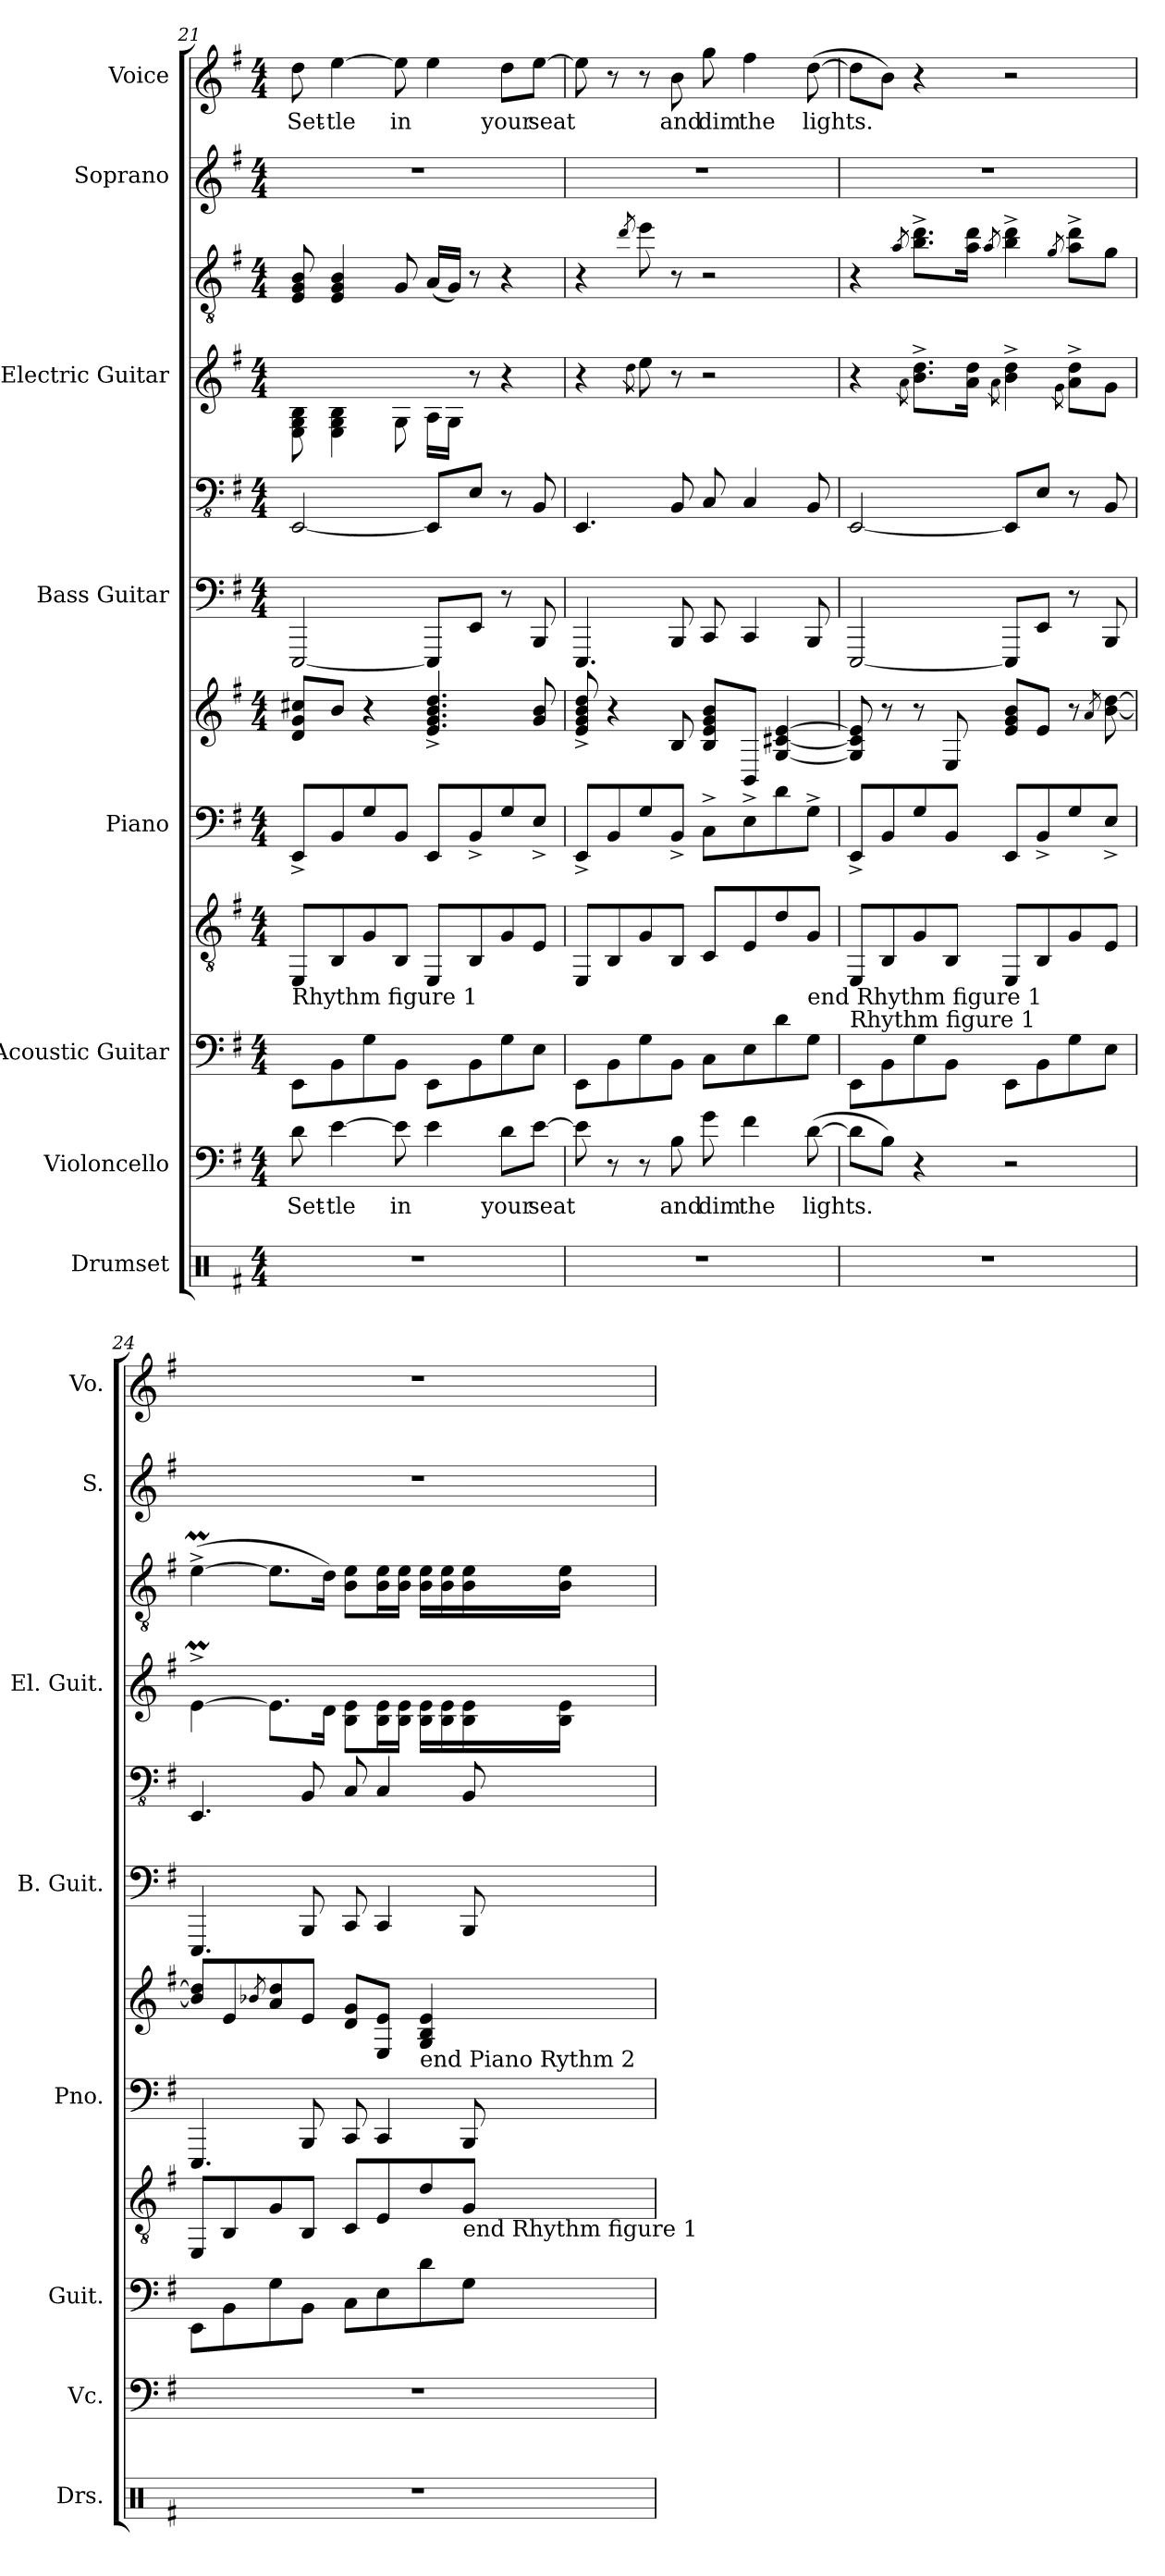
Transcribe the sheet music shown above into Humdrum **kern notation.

**kern	**kern	**text	**kern	**kern	**kern	**kern	**kern	**kern	**kern	**kern	**kern	**kern	**text
*part8	*part7	*part7	*part6	*part6	*part5	*part5	*part4	*part4	*part3	*part3	*part2	*part1	*part1
*staff12	*staff11	*staff11	*staff10	*staff9	*staff8	*staff7	*staff6	*staff5	*staff4	*staff3	*staff2	*staff1	*staff1
*I"Drumset	*I"Violoncello	*	*I"Acoustic Guitar	*	*I"Piano	*	*I"Bass Guitar	*	*I"Electric Guitar	*	*I"Soprano	*I"Voice	*
*I'Drs.	*I'Vc.	*	*I'Guit.	*	*I'Pno.	*	*I'B. Guit.	*	*I'El. Guit.	*	*I'S.	*I'Vo.	*
*clefX	*clefF4	*	*	*clefGv2	*clefF4	*clefG2	*	*clefFv4	*	*clefGv2	*clefG2	*clefG2	*
*k[f#]	*k[f#]	*	*k[f#]	*k[f#]	*k[f#]	*k[f#]	*k[f#]	*k[f#]	*k[f#]	*k[f#]	*k[f#]	*k[f#]	*
*M4/4	*M4/4	*	*M4/4	*M4/4	*M4/4	*M4/4	*M4/4	*M4/4	*M4/4	*M4/4	*M4/4	*M4/4	*
=21	=21	=21	=21	=21	=21	=21	=21	=21	=21	=21	=21	=21	=21
!	!	!	!	!LO:TX:b:t=Rhythm figure 1	!	!	!	!	!	!	!	!	!
1r	8d\	Set-	8EE\L	8EE/L	8EE^/L	8d/ 8g/ 8cc#X/L	[2EEE	[2EEE/	8E\ 8G\ 8B\	8E/ 8G/ 8B/	1r	8dd\	Set-
.	[4e\	-tle	8BB\	8BB/	8BB/	8b/J	.	.	4E\ 4G\ 4B\	4E/ 4G/ 4B/	.	[4ee\	-tle
.	.	.	8G\	8G/	8G/	4r	.	.	.	.	.	.	.
.	8e\]	in	8BB\J	8BB/J	8BB/J	.	.	.	8G\	8G/	.	8ee\]	in
.	4e\	.	8EE\L	8EE/L	8EE/L	4.e/^ 4.g/^ 4.b/^ 4.dd/^	8EEEL]	8EEE/L]	16A\LL	(16A/LL	.	4ee\	.
.	.	.	.	.	.	.	.	.	16G\JJ	16G/JJ)	.	.	.
.	.	.	8BB\	8BB/	8BB^/	.	8EEJ	8EE/J	8r	8r	.	.	.
.	8d\L	your	8G\	8G/	8G/	.	8r	8r	4r	4r	.	8dd\L	your
.	[8e\J	seat	8E\J	8E/J	8E^/J	8g/ 8b/	8BBB	8BBB/	.	.	.	[8ee\J	seat
=22	=22	=22	=22	=22	=22	=22	=22	=22	=22	=22	=22	=22	=22
1r	8e\]	.	8EE\L	8EE/L	8EE^/L	8e/^ 8g/^ 8b/^ 8dd/^	4.EEE	4.EEE/	4r	4r	1r	8ee\]	.
.	8r	.	8BB\	8BB/	8BB/	4r	.	.	.	.	.	8r	.
.	.	.	.	.	.	.	.	.	8qdd\	8qdd/	.	.	.
.	8r	.	8G\	8G/	8G/	.	.	.	8ee\	8ee\	.	8r	.
.	8B\	and	8BB\J	8BB/J	8BB^/J	8B/	8BBB	8BBB/	8r	8r	.	8b\	and
.	8g\	dim	8C\L	8C/L	8C^\L	8B/ 8e/ 8g/ 8b/L	8CC	8CC/	2r	2r	.	8gg\	dim
.	4f#\	the	8E\	8E/	8E^\	8BB/J	4CC	4CC/	.	.	.	4ff#\	the
.	.	.	8d\	8d/	8d\	[4G/ [4c#X/ [4e/	.	.	.	.	.	.	.
!	!	!	!	!LO:TX:b:t=end Rhythm figure 1	!	!	!	!	!	!	!	!	!
.	([8d\	lights.	8G\J	8G/J	8G^\J	.	8BBB	8BBB/	.	.	.	([8dd\	lights.
!!LO:PB:g=z
=23	=23	=23	=23	=23	=23	=23	=23	=23	=23	=23	=23	=23	=23
!	!	!	!	!LO:TX:b:t=Rhythm figure 1	!	!	!	!	!	!	!	!	!
1r	8d\L]	.	8EE\L	8EE/L	8EE^/L	8G/] 8c#/] 8e/]	[2EEE	[2EEE/	4r	4r	1r	8dd\L]	.
.	8B\J)	.	8BB\	8BB/	8BB/	8r	.	.	.	.	.	8b\J)	.
.	.	.	.	.	.	.	.	.	8qa\	8qa/	.	.	.
.	4r	.	8G\	8G/	8G/	8r	.	.	8.b\^ 8.dd\^L	8.b\^ 8.dd\^L	.	4r	.
.	.	.	8BB\J	8BB/J	8BB/J	8E/	.	.	.	.	.	.	.
.	.	.	.	.	.	.	.	.	16a\ 16dd\Jk	16a\ 16dd\Jk	.	.	.
.	.	.	.	.	.	.	.	.	8qa\	8qa/	.	.	.
.	2r	.	8EE\L	8EE/L	8EE/L	8e/ 8g/ 8b/L	8EEEL]	8EEE/L]	4b\^ 4dd\^	4b\^ 4dd\^	.	2r	.
.	.	.	8BB\	8BB/	8BB^/	8e/J	8EEJ	8EE/J	.	.	.	.	.
.	.	.	.	.	.	.	.	.	8qg\	8qg/	.	.	.
.	.	.	8G\	8G/	8G/	8r	8r	8r	8a\^ 8dd\^L	8a\^ 8dd\^L	.	.	.
.	.	.	.	.	.	8qa/	.	.	.	.	.	.	.
.	.	.	8E\J	8E/J	8E^/J	[8b\ [8dd\	8BBB	8BBB/	8g\J	8g\J	.	.	.
=24	=24	=24	=24	=24	=24	=24	=24	=24	=24	=24	=24	=24	=24
1r	1r	.	8EE\L	8EE/L	4.EEE/	8b/] 8dd/]L	4.EEE	4.EEE/	[4eM^\	([4eM^\	1r	1r	.
.	.	.	8BB\	8BB/	.	8e/	.	.	.	.	.	.	.
.	.	.	.	.	.	8qb-X/	.	.	.	.	.	.	.
.	.	.	8G\	8G/	.	8a/ 8dd/	.	.	8.e\L]	8.e\L]	.	.	.
.	.	.	8BB\J	8BB/J	8BBB/	8e/J	8BBB	8BBB/	.	.	.	.	.
.	.	.	.	.	.	.	.	.	16d\Jk	16d\Jk)	.	.	.
.	.	.	8C\L	8C/L	8CC/	8d/ 8g/L	8CC	8CC/	8B\ 8e\L	8B\ 8e\L	.	.	.
.	.	.	8E\	8E/	4CC/	8E/ 8e/J	4CC	4CC/	16B\ 16e\L	16B\ 16e\L	.	.	.
.	.	.	.	.	.	.	.	.	16B\ 16e\JJ	16B\ 16e\JJ	.	.	.
!	!	!	!	!	!	!LO:TX:b:t=end Piano Rythm 2	!	!	!	!	!	!	!
.	.	.	8d\	8d/	.	4G/ 4B/ 4e/	.	.	16B\ 16e\LL	16B\ 16e\LL	.	.	.
.	.	.	.	.	.	.	.	.	16B\ 16e\	16B\ 16e\	.	.	.
!	!	!	!	!LO:TX:b:t=end Rhythm figure 1	!	!	!	!	!	!	!	!	!
.	.	.	8G\J	8G/J	8BBB/	.	8BBB	8BBB/	16B\ 16e\	16B\ 16e\	.	.	.
.	.	.	.	.	.	.	.	.	16B\ 16e\JJ	16B\ 16e\JJ	.	.	.
=	=	=	=	=	=	=	=	=	=	=	=	=	=
*-	*-	*-	*-	*-	*-	*-	*-	*-	*-	*-	*-	*-	*-
